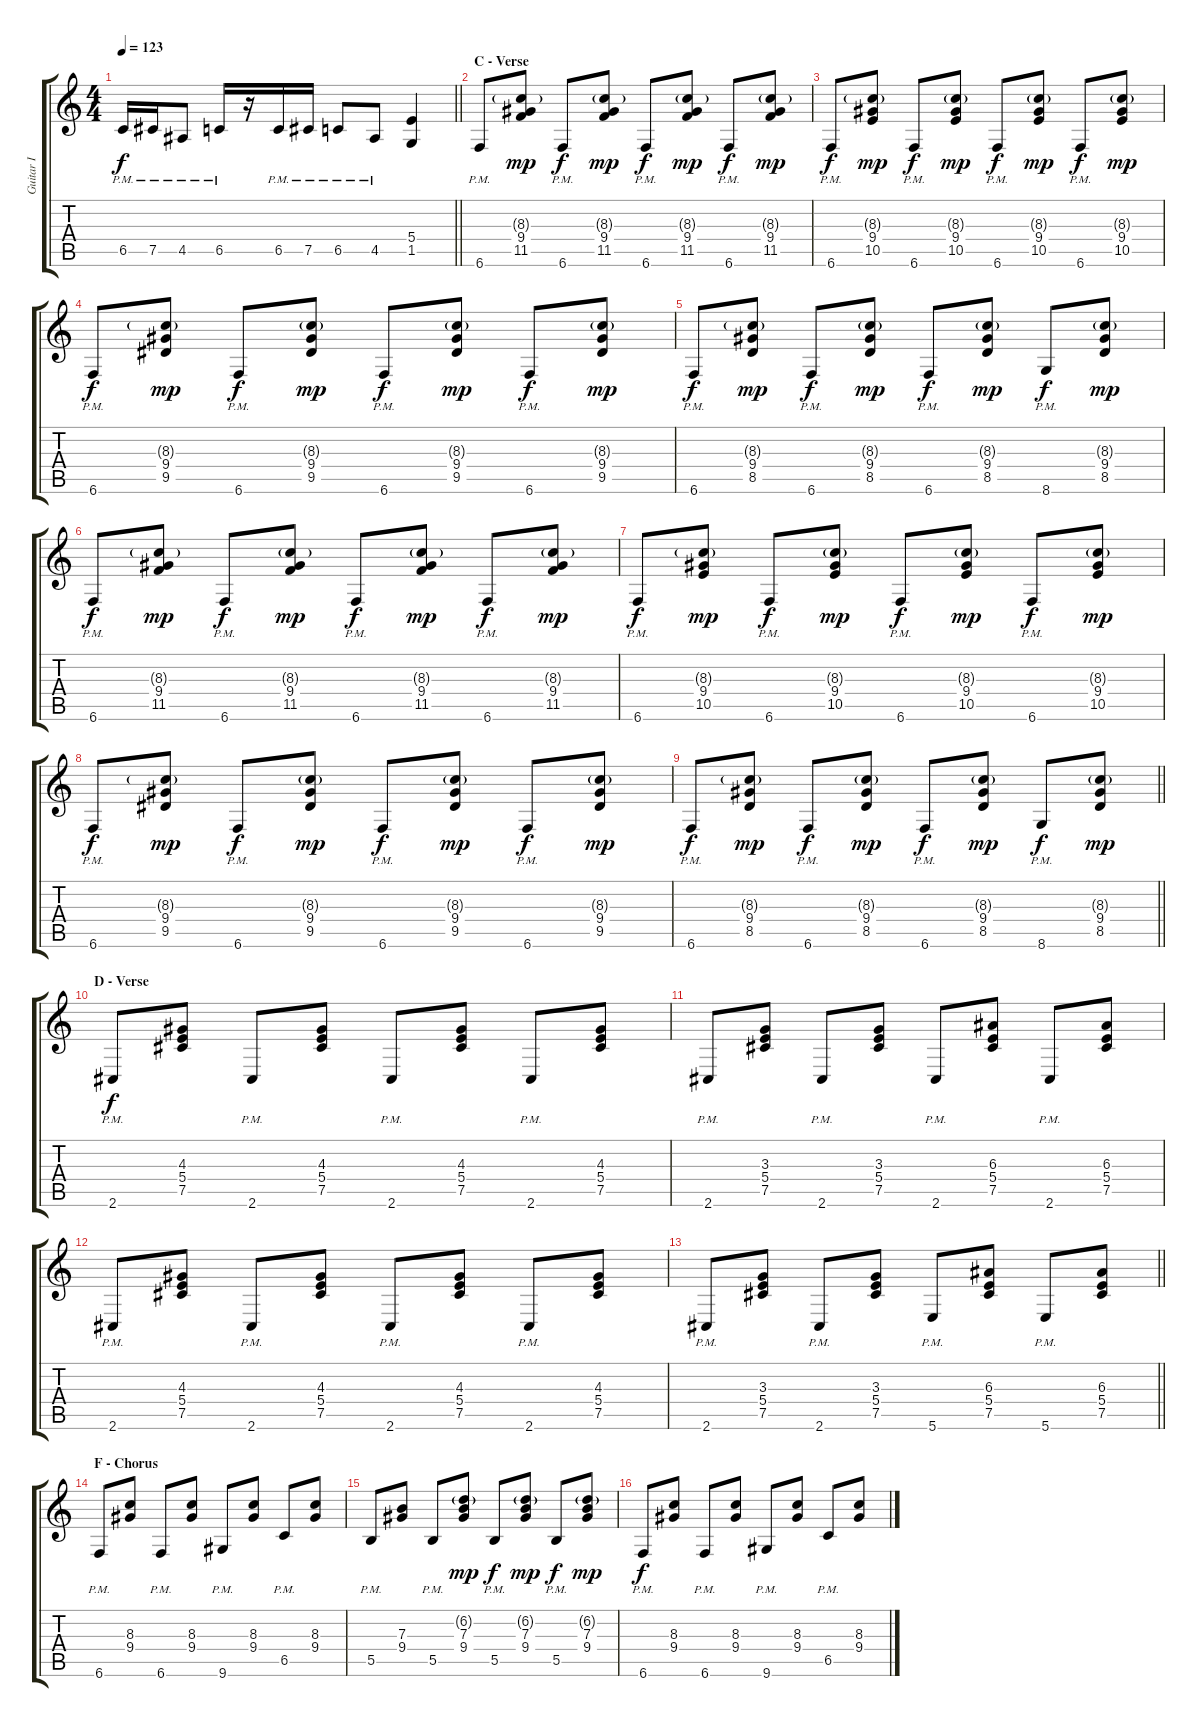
\track ("Guitar I" "Guitar I") {instrument distortionguitar}
\staff {score tabs}
\tuning (Db4 Ab3 E3 B2 Gb2 B1) {hide}
\ts (4 4)
\tempo 123
\clef g2
\barLineRight lightlight
\ks c
6.5{pm}.16{dy f} 7.5{pm}.16 4.5{pm}.8 6.5{pm}.16 r.16 6.5{pm}.16 7.5{pm}.16 6.5{pm}.8 4.5{pm}.8 (5.4 1.5).4 |
\section ("" "C - Verse")
6.6{pm}.8 (8.3{g} 9.4 11.5).8{dy mp} 6.6{pm}.8{dy f} (8.3{g} 9.4 11.5).8{dy mp} 6.6{pm}.8{dy f} (8.3{g} 9.4 11.5).8{dy mp} 6.6{pm}.8{dy f} (8.3{g} 9.4 11.5).8{dy mp} |
6.6{pm}.8{dy f} (8.3{g} 9.4 10.5).8{dy mp} 6.6{pm}.8{dy f} (8.3{g} 9.4 10.5).8{dy mp} 6.6{pm}.8{dy f} (8.3{g} 9.4 10.5).8{dy mp} 6.6{pm}.8{dy f} (8.3{g} 9.4 10.5).8{dy mp} |
6.6{pm}.8{dy f} (8.3{g} 9.4 9.5).8{dy mp} 6.6{pm}.8{dy f} (8.3{g} 9.4 9.5).8{dy mp} 6.6{pm}.8{dy f} (8.3{g} 9.4 9.5).8{dy mp} 6.6{pm}.8{dy f} (8.3{g} 9.4 9.5).8{dy mp} |
6.6{pm}.8{dy f} (8.3{g} 9.4 8.5).8{dy mp} 6.6{pm}.8{dy f} (8.3{g} 9.4 8.5).8{dy mp} 6.6{pm}.8{dy f} (8.3{g} 9.4 8.5).8{dy mp} 8.6{pm}.8{dy f} (8.3{g} 9.4 8.5).8{dy mp} |
6.6{pm}.8{dy f} (8.3{g} 9.4 11.5).8{dy mp} 6.6{pm}.8{dy f} (8.3{g} 9.4 11.5).8{dy mp} 6.6{pm}.8{dy f} (8.3{g} 9.4 11.5).8{dy mp} 6.6{pm}.8{dy f} (8.3{g} 9.4 11.5).8{dy mp} |
6.6{pm}.8{dy f} (8.3{g} 9.4 10.5).8{dy mp} 6.6{pm}.8{dy f} (8.3{g} 9.4 10.5).8{dy mp} 6.6{pm}.8{dy f} (8.3{g} 9.4 10.5).8{dy mp} 6.6{pm}.8{dy f} (8.3{g} 9.4 10.5).8{dy mp} |
6.6{pm}.8{dy f} (8.3{g} 9.4 9.5).8{dy mp} 6.6{pm}.8{dy f} (8.3{g} 9.4 9.5).8{dy mp} 6.6{pm}.8{dy f} (8.3{g} 9.4 9.5).8{dy mp} 6.6{pm}.8{dy f} (8.3{g} 9.4 9.5).8{dy mp} |
\barLineRight lightlight
6.6{pm}.8{dy f} (8.3{g} 9.4 8.5).8{dy mp} 6.6{pm}.8{dy f} (8.3{g} 9.4 8.5).8{dy mp} 6.6{pm}.8{dy f} (8.3{g} 9.4 8.5).8{dy mp} 8.6{pm}.8{dy f} (8.3{g} 9.4 8.5).8{dy mp} |
\section ("" "D - Verse")
2.6{pm}.8{dy f} (4.3 5.4 7.5).8 2.6{pm}.8 (4.3 5.4 7.5).8 2.6{pm}.8 (4.3 5.4 7.5).8 2.6{pm}.8 (4.3 5.4 7.5).8 |
2.6{pm}.8 (3.3 5.4 7.5).8 2.6{pm}.8 (3.3 5.4 7.5).8 2.6{pm}.8 (6.3 5.4 7.5).8 2.6{pm}.8 (6.3 5.4 7.5).8 |
2.6{pm}.8 (4.3 5.4 7.5).8 2.6{pm}.8 (4.3 5.4 7.5).8 2.6{pm}.8 (4.3 5.4 7.5).8 2.6{pm}.8 (4.3 5.4 7.5).8 |
\barLineRight lightlight
2.6{pm}.8 (3.3 5.4 7.5).8 2.6{pm}.8 (3.3 5.4 7.5).8 5.6{pm}.8 (6.3 5.4 7.5).8 5.6{pm}.8 (6.3 5.4 7.5).8 |
\section ("" "F - Chorus")
6.6{pm}.8 (8.3 9.4).8 6.6{pm}.8 (8.3 9.4).8 9.6{pm}.8 (8.3 9.4).8 6.5{pm}.8 (8.3 9.4).8 |
5.5{pm}.8 (7.3 9.4).8 5.5{pm}.8 (6.2{g} 7.3 9.4).8{dy mp} 5.5{pm}.8{dy f} (6.2{g} 7.3 9.4).8{dy mp} 5.5{pm}.8{dy f} (6.2{g} 7.3 9.4).8{dy mp} |
6.6{pm}.8{dy f} (8.3 9.4).8 6.6{pm}.8 (8.3 9.4).8 9.6{pm}.8 (8.3 9.4).8 6.5{pm}.8 (8.3 9.4).8
